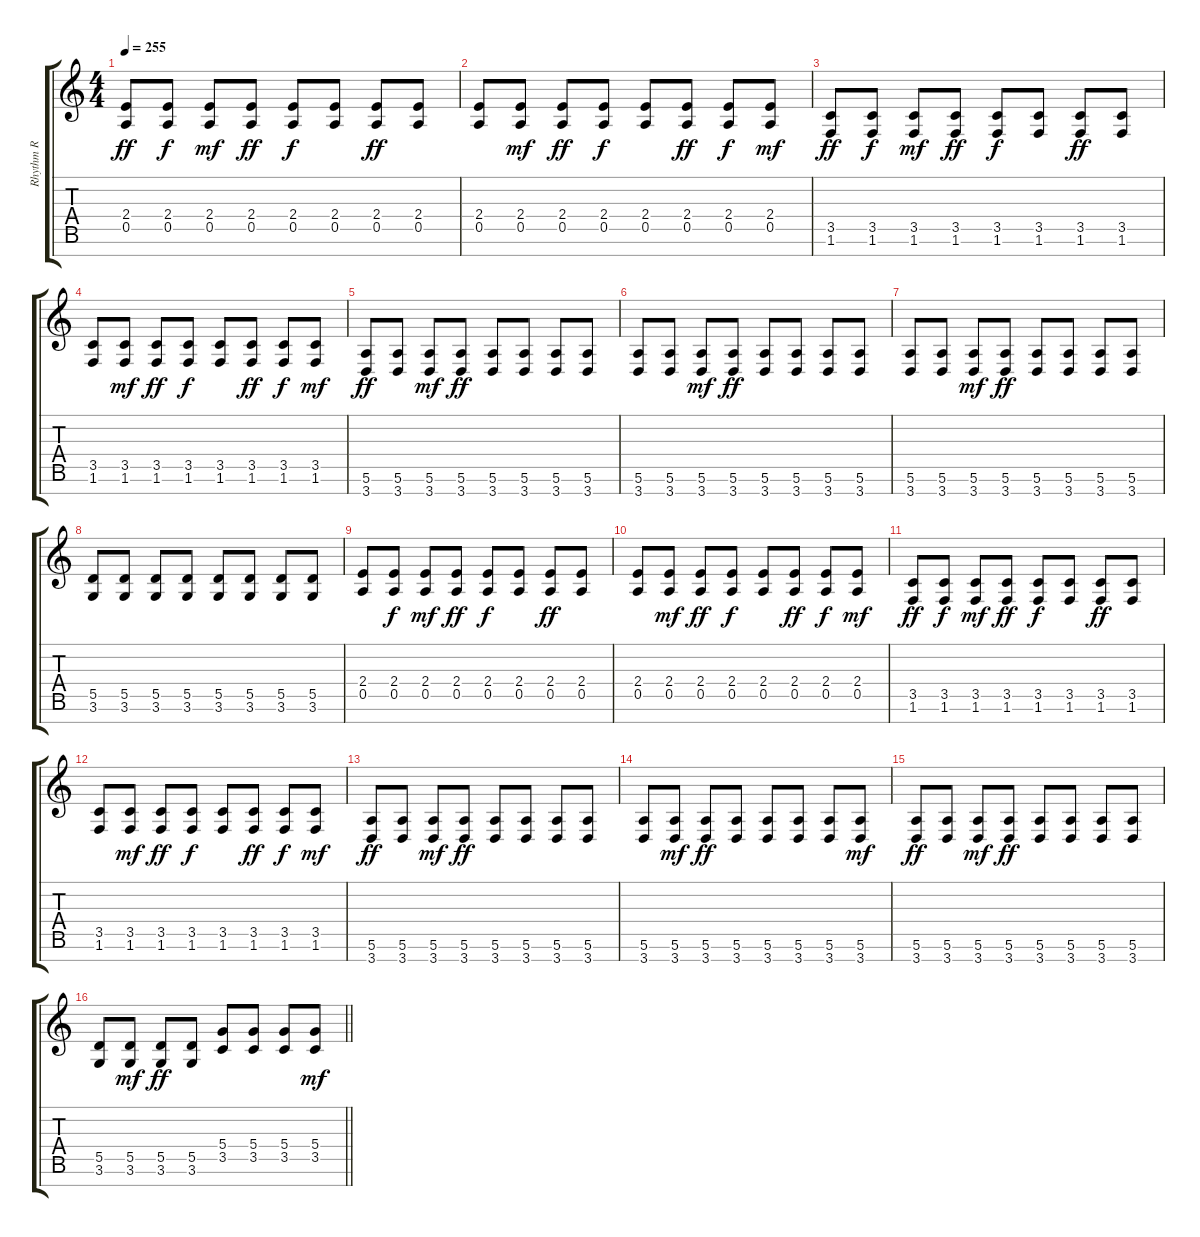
\track ("Rhythm R" "Rhythm R") {instrument overdrivenguitar}
\staff {score tabs}
\tuning (E4 B3 G3 D3 A2 E2 B1) {hide}
\ts (4 4)
\tempo 255
\clef g2
\ks c
(2.4 0.5).8{dy ff} (2.4 0.5).8{dy f} (2.4 0.5).8{dy mf} (2.4 0.5).8{dy ff} (2.4 0.5).8{dy f} (2.4 0.5).8 (2.4 0.5).8{dy ff} (2.4 0.5).8 |
(2.4 0.5).8 (2.4 0.5).8{dy mf} (2.4 0.5).8{dy ff} (2.4 0.5).8{dy f} (2.4 0.5).8 (2.4 0.5).8{dy ff} (2.4 0.5).8{dy f} (2.4 0.5).8{dy mf} |
(3.5 1.6).8{dy ff} (3.5 1.6).8{dy f} (3.5 1.6).8{dy mf} (3.5 1.6).8{dy ff} (3.5 1.6).8{dy f} (3.5 1.6).8 (3.5 1.6).8{dy ff} (3.5 1.6).8 |
(3.5 1.6).8 (3.5 1.6).8{dy mf} (3.5 1.6).8{dy ff} (3.5 1.6).8{dy f} (3.5 1.6).8 (3.5 1.6).8{dy ff} (3.5 1.6).8{dy f} (3.5 1.6).8{dy mf} |
(5.6 3.7).8{dy ff} (5.6 3.7).8 (5.6 3.7).8{dy mf} (5.6 3.7).8{dy ff} (5.6 3.7).8 (5.6 3.7).8 (5.6 3.7).8 (5.6 3.7).8 |
(5.6 3.7).8 (5.6 3.7).8 (5.6 3.7).8{dy mf} (5.6 3.7).8{dy ff} (5.6 3.7).8 (5.6 3.7).8 (5.6 3.7).8 (5.6 3.7).8 |
(5.6 3.7).8 (5.6 3.7).8 (5.6 3.7).8{dy mf} (5.6 3.7).8{dy ff} (5.6 3.7).8 (5.6 3.7).8 (5.6 3.7).8 (5.6 3.7).8 |
(5.5 3.6).8 (5.5 3.6).8 (5.5 3.6).8 (5.5 3.6).8 (5.5 3.6).8 (5.5 3.6).8 (5.5 3.6).8 (5.5 3.6).8 |
(2.4 0.5).8 (2.4 0.5).8{dy f} (2.4 0.5).8{dy mf} (2.4 0.5).8{dy ff} (2.4 0.5).8{dy f} (2.4 0.5).8 (2.4 0.5).8{dy ff} (2.4 0.5).8 |
(2.4 0.5).8 (2.4 0.5).8{dy mf} (2.4 0.5).8{dy ff} (2.4 0.5).8{dy f} (2.4 0.5).8 (2.4 0.5).8{dy ff} (2.4 0.5).8{dy f} (2.4 0.5).8{dy mf} |
(3.5 1.6).8{dy ff} (3.5 1.6).8{dy f} (3.5 1.6).8{dy mf} (3.5 1.6).8{dy ff} (3.5 1.6).8{dy f} (3.5 1.6).8 (3.5 1.6).8{dy ff} (3.5 1.6).8 |
(3.5 1.6).8 (3.5 1.6).8{dy mf} (3.5 1.6).8{dy ff} (3.5 1.6).8{dy f} (3.5 1.6).8 (3.5 1.6).8{dy ff} (3.5 1.6).8{dy f} (3.5 1.6).8{dy mf} |
(5.6 3.7).8{dy ff} (5.6 3.7).8 (5.6 3.7).8{dy mf} (5.6 3.7).8{dy ff} (5.6 3.7).8 (5.6 3.7).8 (5.6 3.7).8 (5.6 3.7).8 |
(5.6 3.7).8 (5.6 3.7).8{dy mf} (5.6 3.7).8{dy ff} (5.6 3.7).8 (5.6 3.7).8 (5.6 3.7).8 (5.6 3.7).8 (5.6 3.7).8{dy mf} |
(5.6 3.7).8{dy ff} (5.6 3.7).8 (5.6 3.7).8{dy mf} (5.6 3.7).8{dy ff} (5.6 3.7).8 (5.6 3.7).8 (5.6 3.7).8 (5.6 3.7).8 |
\barLineRight lightlight
(5.5 3.6).8 (5.5 3.6).8{dy mf} (5.5 3.6).8{dy ff} (5.5 3.6).8 (5.4 3.5).8 (5.4 3.5).8 (5.4 3.5).8 (5.4 3.5).8{dy mf}
